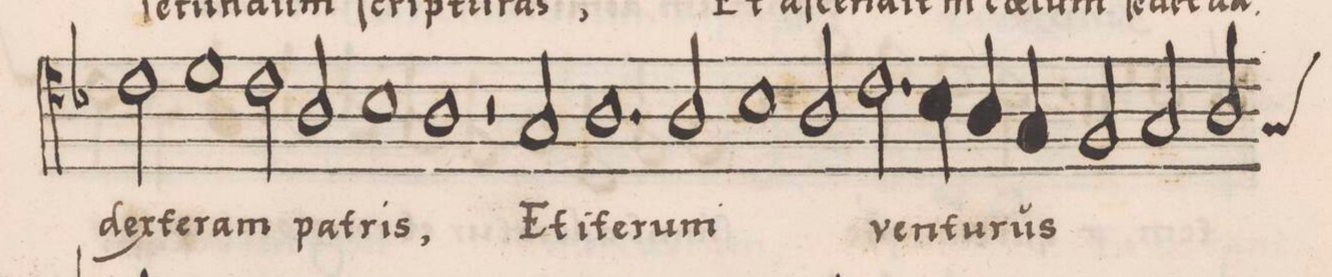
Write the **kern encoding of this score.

**kern	**text
*I"CANTVS	*
*clefC4	*
*k[b-]	*
*met(C|)	*
*M2/1	*
2c\	ad
1d	dex-
=105-	=105-
2c\	-te-
2A/	-ram
1B-	pa-
=106-	=106-
1A	-tris,
2r	.
2G/	Et
=107-	=107-
1.A	i-
2A/	-te-
=108-	=108-
1B-	-rum
2A/	.
2.c\	ven-
=109-	=109-
4B-\	-tu-
4A/	-rǔs
4G/	.
2F/	.
2G/	.
=110-	=110-
2A/	.
*custos:G	*
*-	*-
